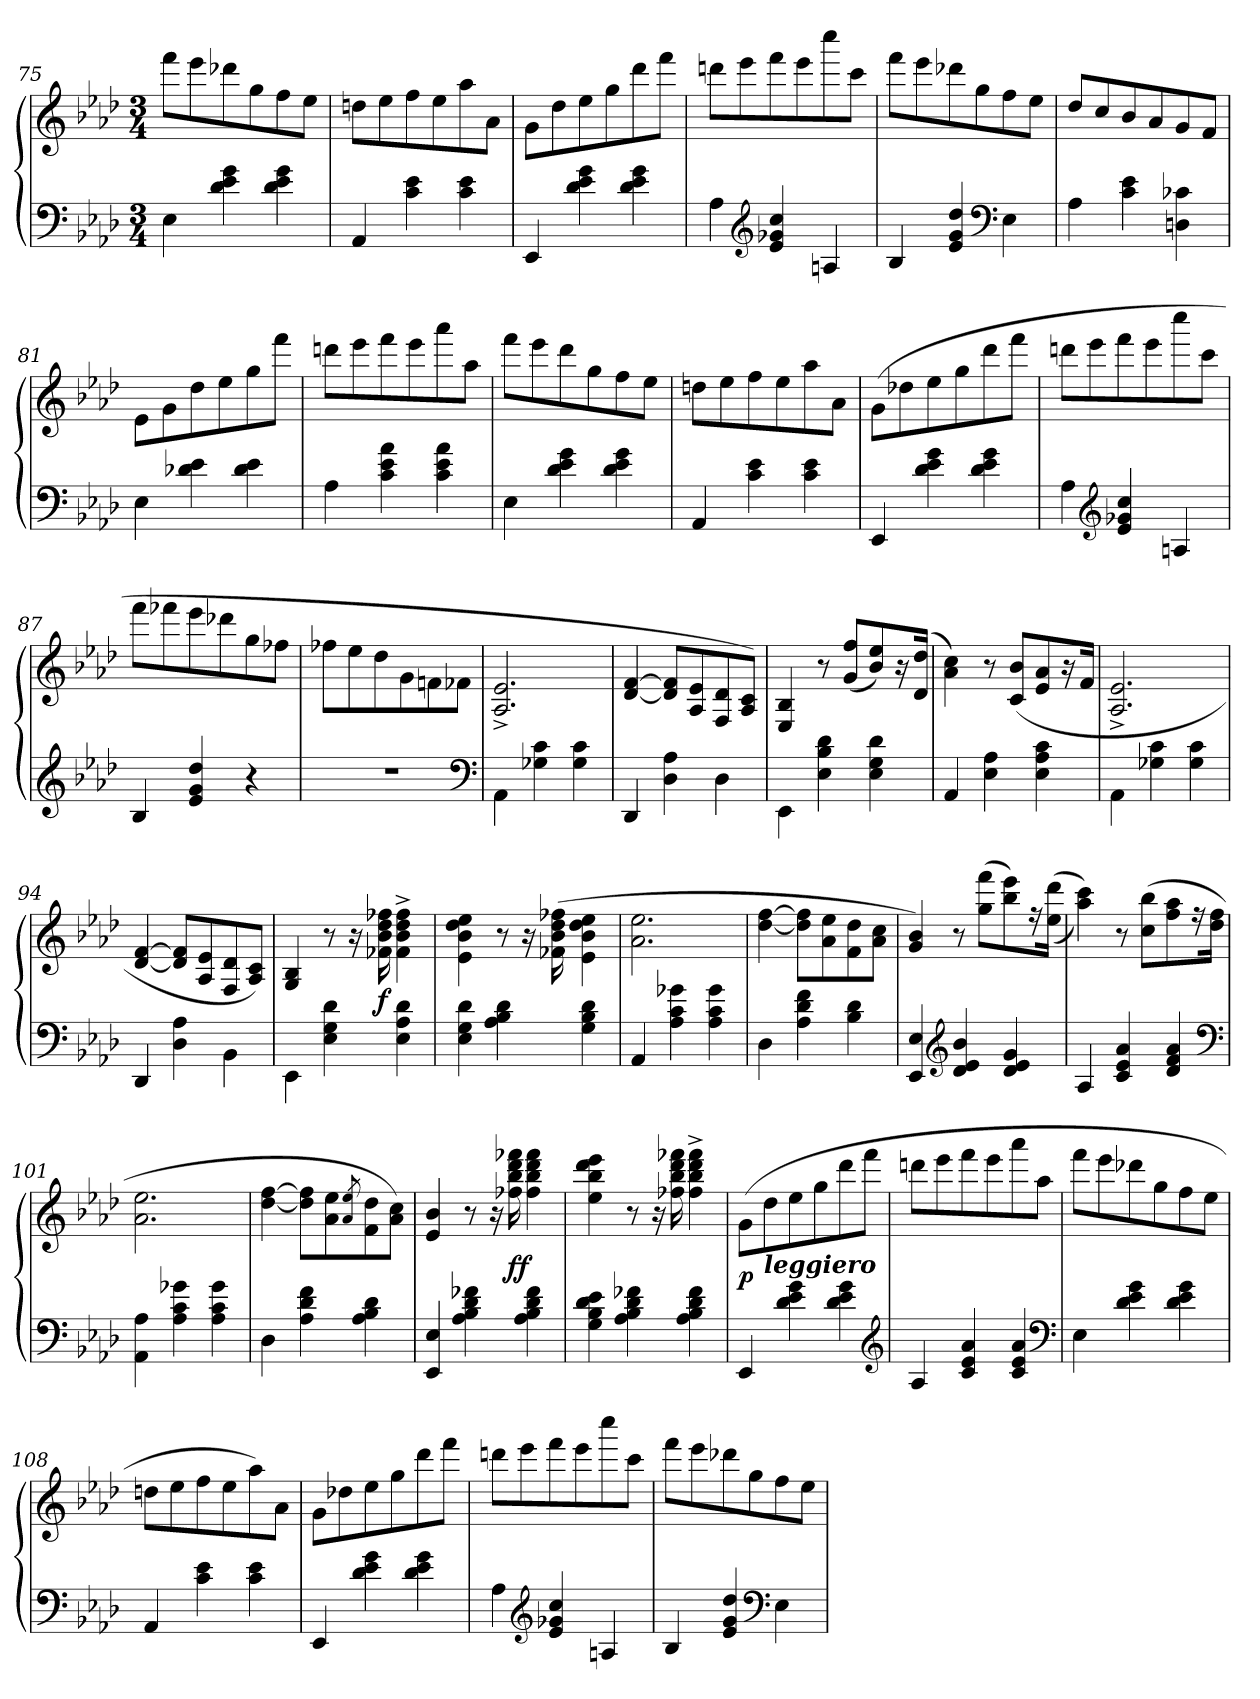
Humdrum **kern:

**kern	**kern	**dynam
*part1	*part1	*part1
*staff2	*staff1	*staff1/2
*clefF4	*clefG2	*
*k[b-e-a-d-]	*k[b-e-a-d-]	*
*M3/4	*M3/4	*
=75	=75	=75
4E-	8fffL	.
.	8eee-	.
4d- 4e- 4g	8ddd-X	.
.	8gg	.
4d- 4e- 4g	8ff	.
.	8ee-J	.
=76	=76	=76
4AA-	8ddnL	.
.	8ee-	.
4c 4e-	8ff	.
.	8ee-	.
4c 4e-	8aa-	.
.	8a-J	.
=77	=77	=77
4EE-	8gL	.
.	8dd-	.
4d- 4e- 4g	8ee-	.
.	8gg	.
4d- 4e- 4g	8ddd-	.
.	8fffJ	.
=78	=78	=78
4A-	8dddnL	.
.	8eee-	.
*clefG2	*	*
4e- 4g-X 4cc	8fff	.
.	8eee-	.
4An	8cccc	.
.	8cccJ	.
=79	=79	=79
4B-	8fffL	.
.	8eee-	.
4e- 4g 4dd-	8ddd-X	.
.	8gg	.
*clefF4	*	*
4E-	8ff	.
.	8ee-J	.
=80	=80	=80
4A-	8dd-/L	.
.	8cc/	.
4c 4e-	8b-/	.
.	8a-/	.
4Dn 4c-X	8g/	.
.	8f/J	.
=81	=81	=81
4E-	8e-L	.
.	8g	.
4d-X 4e-	8dd-	.
.	8ee-	.
4d- 4e-	8gg	.
.	8fffJ	.
=82	=82	=82
4A-	8dddnL	.
.	8eee-	.
4c 4e- 4a-	8fff	.
.	8eee-	.
4c 4e- 4a-	8aaa-	.
.	8aa-J	.
=83	=83	=83
4E-	8fffL	.
.	8eee-	.
4d- 4e- 4g	8ddd-	.
.	8gg	.
4d- 4e- 4g	8ff	.
.	8ee-J	.
=84	=84	=84
4AA-	8ddnL	.
.	8ee-	.
4c 4e-	8ff	.
.	8ee-	.
4c 4e-	8aa-	.
.	8a-J	.
=85	=85	=85
4EE-	(>8gL	.
.	8dd-X	.
4d- 4e- 4g	8ee-	.
.	8gg	.
4d- 4e- 4g	8ddd-	.
.	8fffJ	.
=86	=86	=86
4A-	8dddnL	.
.	8eee-	.
*clefG2	*	*
4e- 4g-X 4cc	8fff	.
.	8eee-	.
4An	8cccc	.
.	8cccJ	.
=87	=87	=87
4B-	8fffL	.
.	8fff-X	.
4e- 4g 4dd-	8eee-	.
.	8ddd-X	.
4r	8gg	.
.	8ff-XJ	.
=88	=88	=88
2.rdd	8ff-XL	.
.	8ee-	.
.	8dd-	.
.	8g	.
.	8fn	.
.	8f-XJ	.
*clefF4	*	*
=89	=89	=89
4AA-\	2.A-^>/ 2.e-^>/	.
4G-X\ 4c\	.	.
4G-\ 4c\	.	.
=90	=90	=90
4DD-	[4d- [4f	.
4D- 4A-	8d-] 8f]L	.
.	8A-/ 8e-/	.
4D-\	8F/ 8d-/	.
.	8A-/ 8c/J)	.
=91	=91	=91
4EE-\	4E-/ 4B-/	.
4E- 4B- 4d-	8r	.
.	(>8g 8ffL	.
4E- 4G 4d-	8b- 8ee-)	.
.	16r	.
.	(>16d- 16dd-Jk	.
=92	=92	=92
4AA-	4a- 4cc)	.
4E- 4A-	8r	.
.	(>8c 8b-L	.
4E- 4A- 4c	8e- 8a-	.
.	16r	.
.	16fJk	.
=93	=93	=93
4AA-\	2.A-^>/ 2.e-^>/	.
4G-X\ 4c\	.	.
4G-\ 4c\	.	.
=94	=94	=94
4DD-	[4d- [4f	.
4D- 4A-	8d-] 8f]L	.
.	8A-/ 8e-/	.
4BB-\	8F/ 8d-/	.
.	8A-/ 8c/J)	.
=95	=95	=95
4EE-\	4G/ 4B-/	.
4E- 4G 4d-	8r	.
.	16r	.
.	16f-X 16b- 16dd- 16ff-X	f
4E- 4A- 4d-	4f-^> 4b-^> 4dd-^> 4ff-^>	.
=96	=96	=96
4E- 4G 4d-	4e-\ 4b-\ 4dd-\ 4ee-\	.
4A- 4B- 4d-	8r	.
.	16r	.
.	(>16f-X 16b- 16dd- 16ff-X	.
4G 4B- 4d-	4e-\ 4b-\ 4dd-\ 4ee-\	.
=97	=97	=97
4AA-/	2.a- 2.ee-	.
4A- 4c 4g-X	.	.
4A- 4c 4g-	.	.
=98	=98	=98
4D-	[4dd- [4ff	.
4A- 4d- 4f	8dd-] 8ff]L	.
.	8a- 8ee-	.
4B- 4d-	8f 8dd-	.
.	8a- 8ccJ	.
=99	=99	=99
4EE- 4E-	4g 4b-)	.
*clefG2	*	*
4d- 4e- 4b-	8r	.
.	(8gg 8fffL	.
4d- 4e- 4g	8bb- 8eee-)	.
.	16rff	.
.	(<(>16ee- 16ddd-Jk	.
=100	=100	=100
4A-	4aa- 4ccc))	.
4c 4e- 4a-	8r	.
.	(>8cc 8bb-L	.
4d- 4f 4a-	8ff 8aa-	.
.	16r	.
.	16dd- 16ffJk	.
*clefF4	*	*
=101	=101	=101
4AA- 4A-	2.a- 2.ee-	.
4A- 4c 4g-X	.	.
4A- 4c 4g-	.	.
=102	=102	=102
4D-	[4dd- [4ff	.
4A- 4d- 4f	8dd-] 8ff]L	.
.	8a- 8ee-	.
.	8qa-/ 8qee-/	.
4A- 4B- 4d-	8f 8dd-	.
.	8a- 8ccJ)	.
=103	=103	=103
4EE- 4E-	4e- 4b-	.
4A- 4B- 4d- 4f-X	8r	.
.	16r	.
.	16ff-X 16bb- 16ddd- 16fff-X	ff
4A- 4B- 4d- 4f-	4ff- 4bb- 4ddd- 4fff-	.
=104	=104	=104
4G 4B- 4d- 4e-	4ee- 4bb- 4ddd- 4eee-	.
4A- 4B- 4d- 4f-X	8r	.
.	16r	.
.	16ff-X 16bb- 16ddd- 16fff-X	.
4A- 4B- 4d- 4f-	4ff-^< 4bb-^< 4ddd-^< 4fff-^<	.
=105	=105	=105
4EE-	(8gL	p
!	!LO:TX:b:Bi:t=leggiero	!
.	8dd-	.
4d- 4e- 4g	8ee-	.
.	8gg	.
4d- 4e- 4g	8ddd-	.
.	8fffJ	.
*clefG2	*	*
=106	=106	=106
4A-	8dddnL	.
.	8eee-	.
4c 4e- 4a-	8fff	.
.	8eee-	.
4c 4e- 4a-	8aaa-	.
.	8aa-J	.
*clefF4	*	*
=107	=107	=107
4E-	8fffL	.
.	8eee-	.
4d- 4e- 4g	8ddd-X	.
.	8gg	.
4d- 4e- 4g	8ff	.
.	8ee-J	.
=108	=108	=108
4AA-	8ddnL	.
.	8ee-	.
4c 4e-	8ff	.
.	8ee-	.
4c 4e-	8aa-)	.
.	8a-J	.
=109	=109	=109
4EE-	8gL	.
.	8dd-X	.
4d- 4e- 4g	8ee-	.
.	8gg	.
4d- 4e- 4g	8ddd-	.
.	8fffJ	.
=110	=110	=110
4A-	8dddnL	.
.	8eee-	.
*clefG2	*	*
4e- 4g-X 4cc	8fff	.
.	8eee-	.
4An	8cccc	.
.	8cccJ	.
=111	=111	=111
4B-	8fffL	.
.	8eee-	.
4e- 4g 4dd-	8ddd-X	.
.	8gg	.
*clefF4	*	*
4E-	8ff	.
.	8ee-J	.
=	=	=
*-	*-	*-
